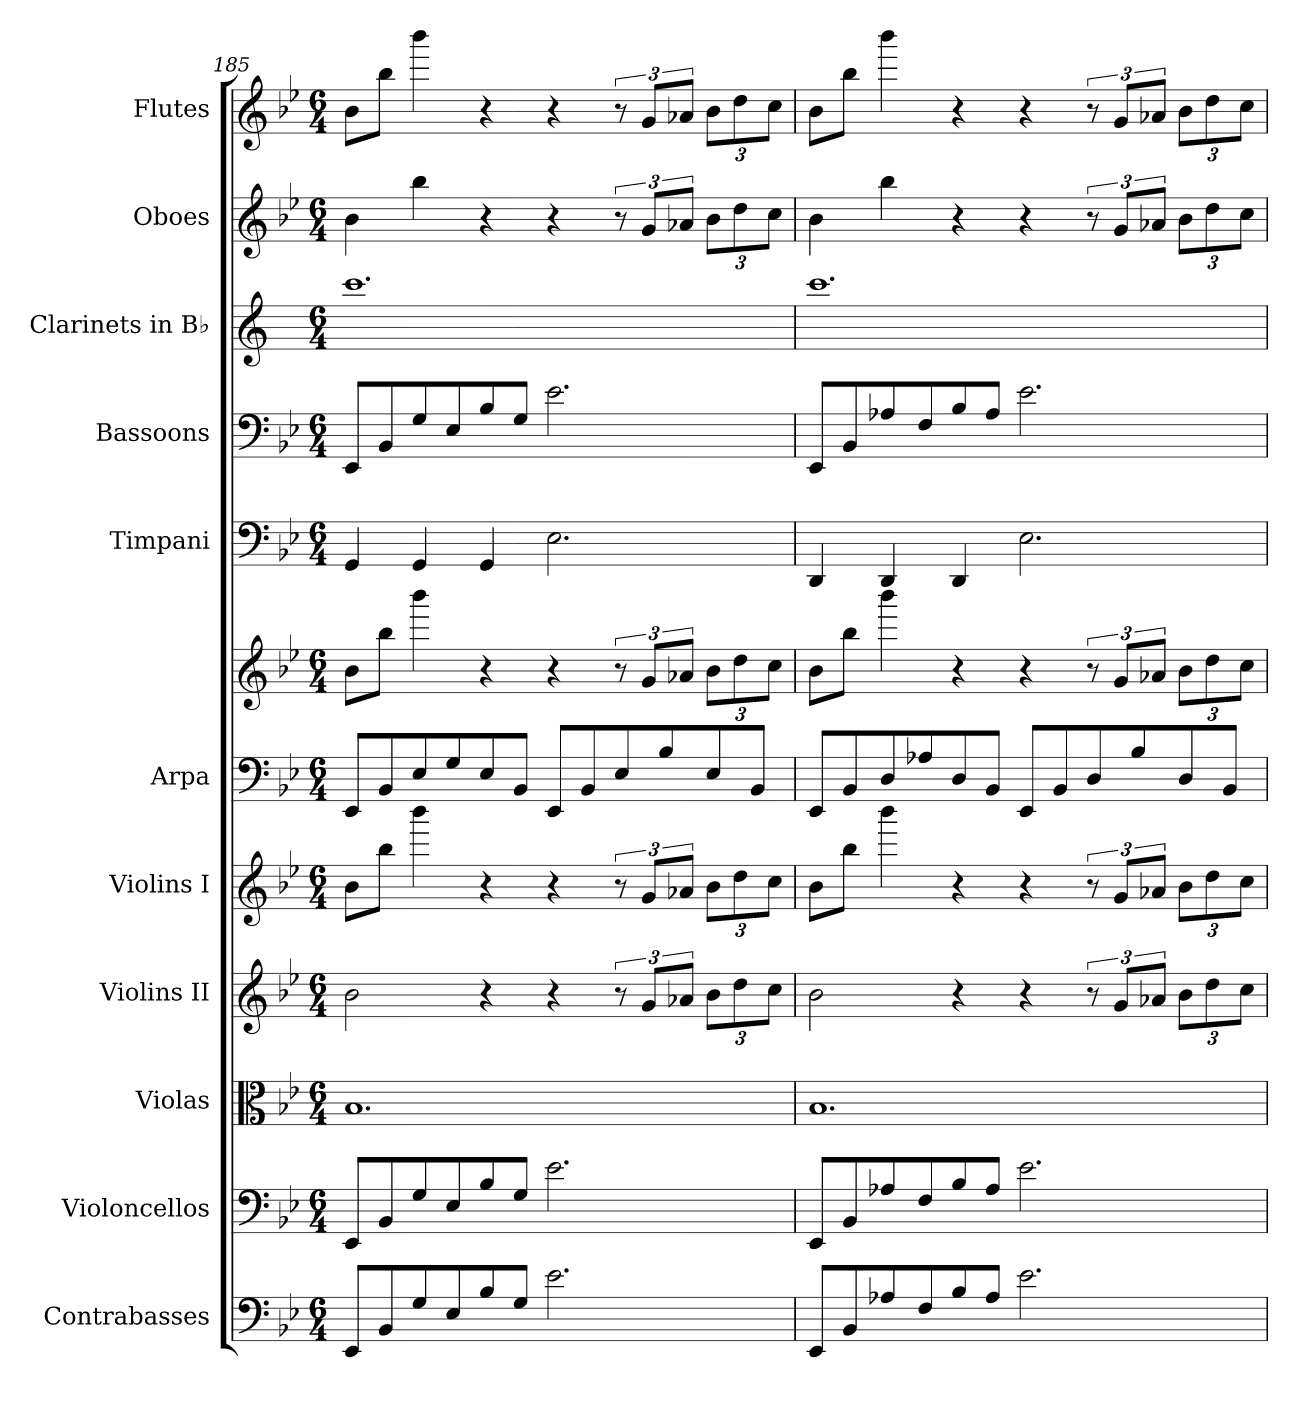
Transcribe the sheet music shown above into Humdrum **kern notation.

**kern	**kern	**kern	**kern	**kern	**kern	**kern	**kern	**kern	**kern	**kern	**kern
*part11	*part10	*part9	*part8	*part7	*part6	*part6	*part5	*part4	*part3	*part2	*part1
*staff12	*staff11	*staff10	*staff9	*staff8	*staff7	*staff6	*staff5	*staff4	*staff3	*staff2	*staff1
*I"Contrabasses	*I"Violoncellos	*I"Violas	*I"Violins II	*I"Violins I	*I"Arpa	*	*I"Timpani	*I"Bassoons	*I"Clarinets in B♭	*I"Oboes	*I"Flutes
*I'Cb.	*I'Vc.	*I'Vla.	*I'Vln. II	*I'Vln. I	*I'Arp.	*	*I'Timp.	*I'Bsn.	*	*I'Ob.	*I'Fl.
*clefF4	*clefF4	*clefC3	*clefG2	*clefG2	*clefF4	*clefG2	*clefF4	*clefF4	*clefG2	*clefG2	*clefG2
*ITrd7c12	*	*	*	*	*	*	*	*	*ITrd1c2	*	*
*k[b-e-]	*k[b-e-]	*k[b-e-]	*k[b-e-]	*k[b-e-]	*k[b-e-]	*k[b-e-]	*k[b-e-]	*k[b-e-]	*k[b-e-]	*k[b-e-]	*k[b-e-]
*M6/4	*M6/4	*M6/4	*M6/4	*M6/4	*M6/4	*M6/4	*M6/4	*M6/4	*M6/4	*M6/4	*M6/4
=185	=185	=185	=185	=185	=185	=185	=185	=185	=185	=185	=185
8EEE-/L	8EE-/L	1.B-	2b-\	8b-\L	8EE-/L	8b-\L	4GG/	8EE-/L	1.bb-	4b-\	8b-\L
8BBB-/	8BB-/	.	.	8bb-\J	8BB-/	8bb-\J	.	8BB-/	.	.	8bb-\J
8GG/	8G/	.	.	4bbb-\	8E-/	4bbb-\	4GG/	8G/	.	4bb-\	4bbb-\
8EE-/	8E-/	.	.	.	8G/	.	.	8E-/	.	.	.
8BB-/	8B-/	.	4r	4r	8E-/	4r	4GG/	8B-/	.	4r	4r
8GG/J	8G/J	.	.	.	8BB-/J	.	.	8G/J	.	.	.
2.E-\	2.e-\	.	4r	4r	8EE-/L	4r	2.E-\	2.e-\	.	4r	4r
.	.	.	.	.	8BB-/	.	.	.	.	.	.
.	.	.	12r	12r	8E-/	12r	.	.	.	12r	12r
.	.	.	12g/L	12g/L	.	12g/L	.	.	.	12g/L	12g/L
.	.	.	.	.	8B-/	.	.	.	.	.	.
.	.	.	12a-X/J	12a-X/J	.	12a-X/J	.	.	.	12a-X/J	12a-X/J
*	*	*	*Xbrackettup	*Xbrackettup	*	*Xbrackettup	*	*	*	*Xbrackettup	*Xbrackettup
.	.	.	12b-\L	12b-\L	8E-/	12b-\L	.	.	.	12b-\L	12b-\L
.	.	.	12dd\	12dd\	.	12dd\	.	.	.	12dd\	12dd\
.	.	.	.	.	8BB-/J	.	.	.	.	.	.
.	.	.	12cc\J	12cc\J	.	12cc\J	.	.	.	12cc\J	12cc\J
!!LO:PB:g=z
=186	=186	=186	=186	=186	=186	=186	=186	=186	=186	=186	=186
8EEE-/L	8EE-/L	1.B-	2b-\	8b-\L	8EE-/L	8b-\L	4DD/	8EE-/L	1.bb-	4b-\	8b-\L
8BBB-/	8BB-/	.	.	8bb-\J	8BB-/	8bb-\J	.	8BB-/	.	.	8bb-\J
8AA-X/	8A-X/	.	.	4bbb-\	8D/	4bbb-\	4DD/	8A-X/	.	4bb-\	4bbb-\
8FF/	8F/	.	.	.	8A-X/	.	.	8F/	.	.	.
8BB-/	8B-/	.	4r	4r	8D/	4r	4DD/	8B-/	.	4r	4r
8AA-/J	8A-/J	.	.	.	8BB-/J	.	.	8A-/J	.	.	.
2.E-\	2.e-\	.	4r	4r	8EE-/L	4r	2.E-\	2.e-\	.	4r	4r
.	.	.	.	.	8BB-/	.	.	.	.	.	.
*	*	*	*brackettup	*brackettup	*	*brackettup	*	*	*	*brackettup	*brackettup
.	.	.	12r	12r	8D/	12r	.	.	.	12r	12r
.	.	.	12g/L	12g/L	.	12g/L	.	.	.	12g/L	12g/L
.	.	.	.	.	8B-/	.	.	.	.	.	.
.	.	.	12a-X/J	12a-X/J	.	12a-X/J	.	.	.	12a-X/J	12a-X/J
*	*	*	*Xbrackettup	*Xbrackettup	*	*Xbrackettup	*	*	*	*Xbrackettup	*Xbrackettup
.	.	.	12b-\L	12b-\L	8D/	12b-\L	.	.	.	12b-\L	12b-\L
.	.	.	12dd\	12dd\	.	12dd\	.	.	.	12dd\	12dd\
.	.	.	.	.	8BB-/J	.	.	.	.	.	.
.	.	.	12cc\J	12cc\J	.	12cc\J	.	.	.	12cc\J	12cc\J
=	=	=	=	=	=	=	=	=	=	=	=
*-	*-	*-	*-	*-	*-	*-	*-	*-	*-	*-	*-
